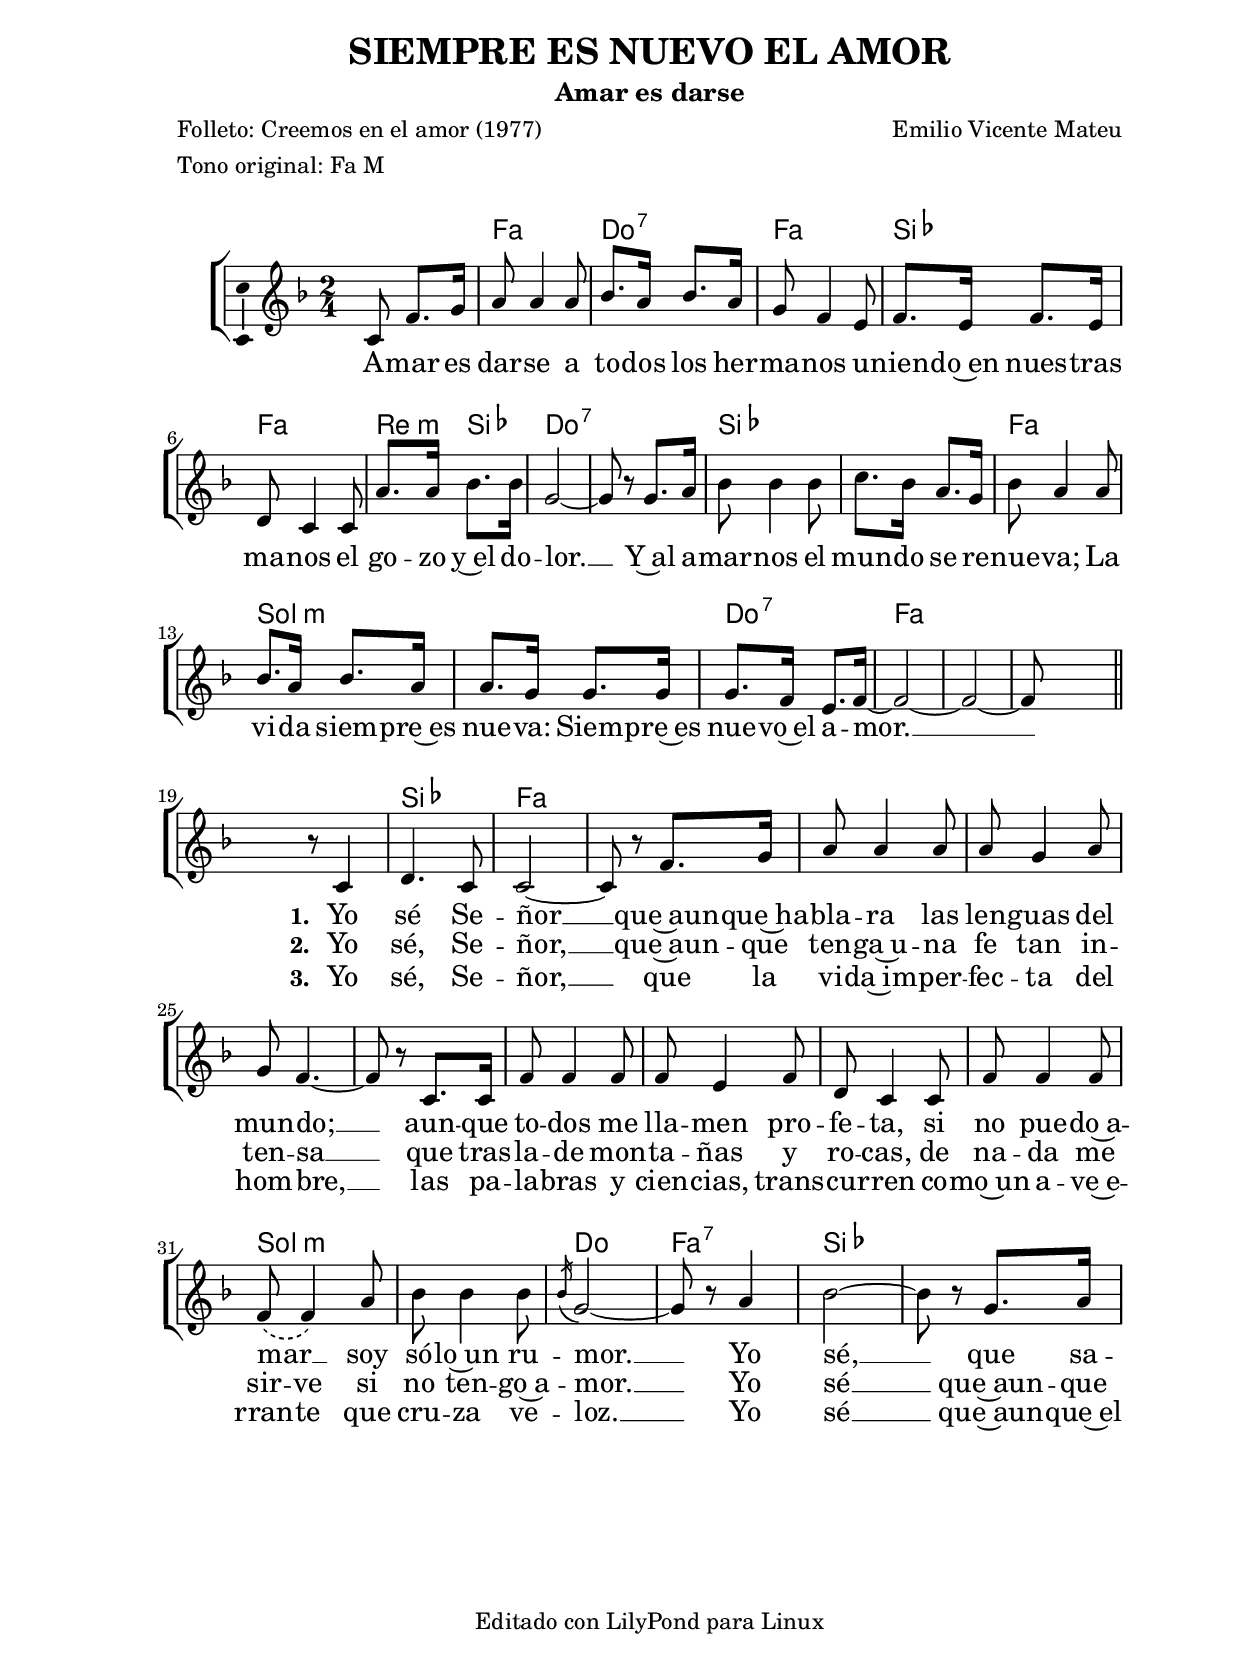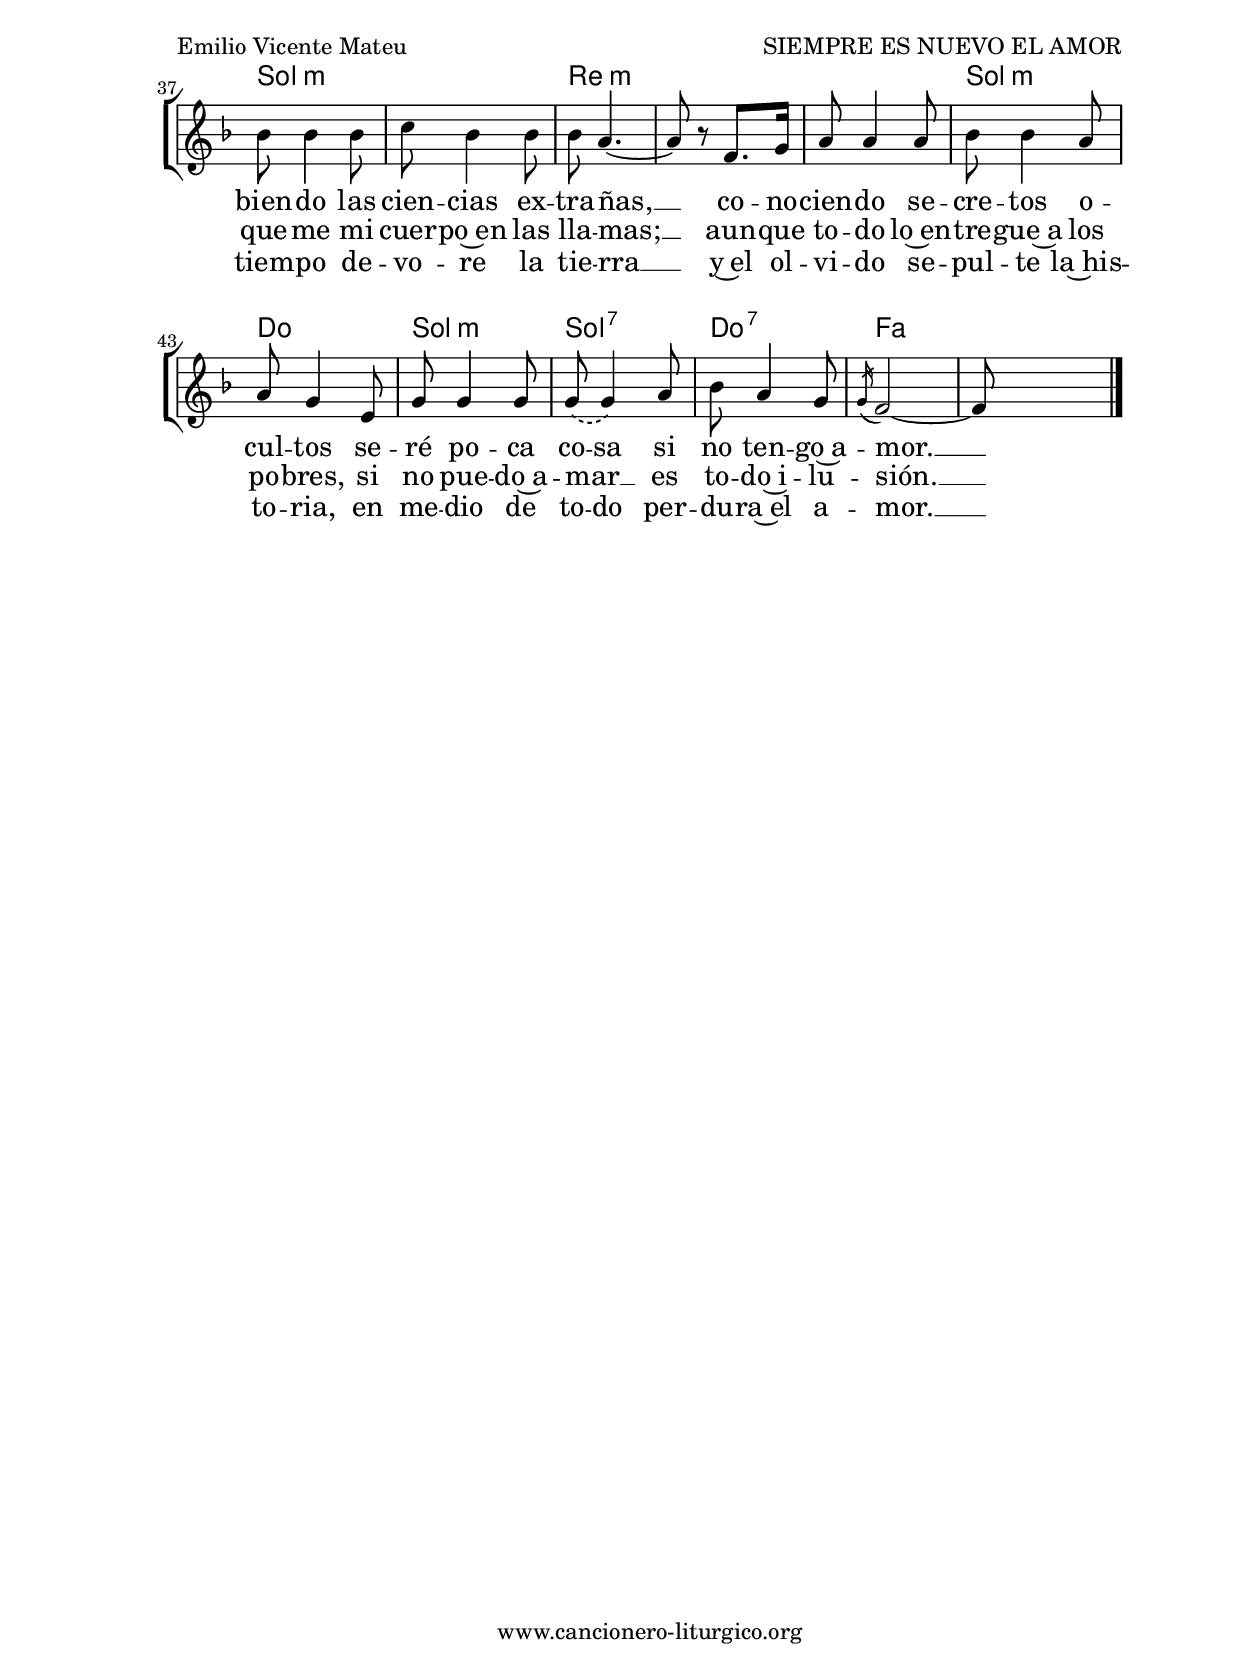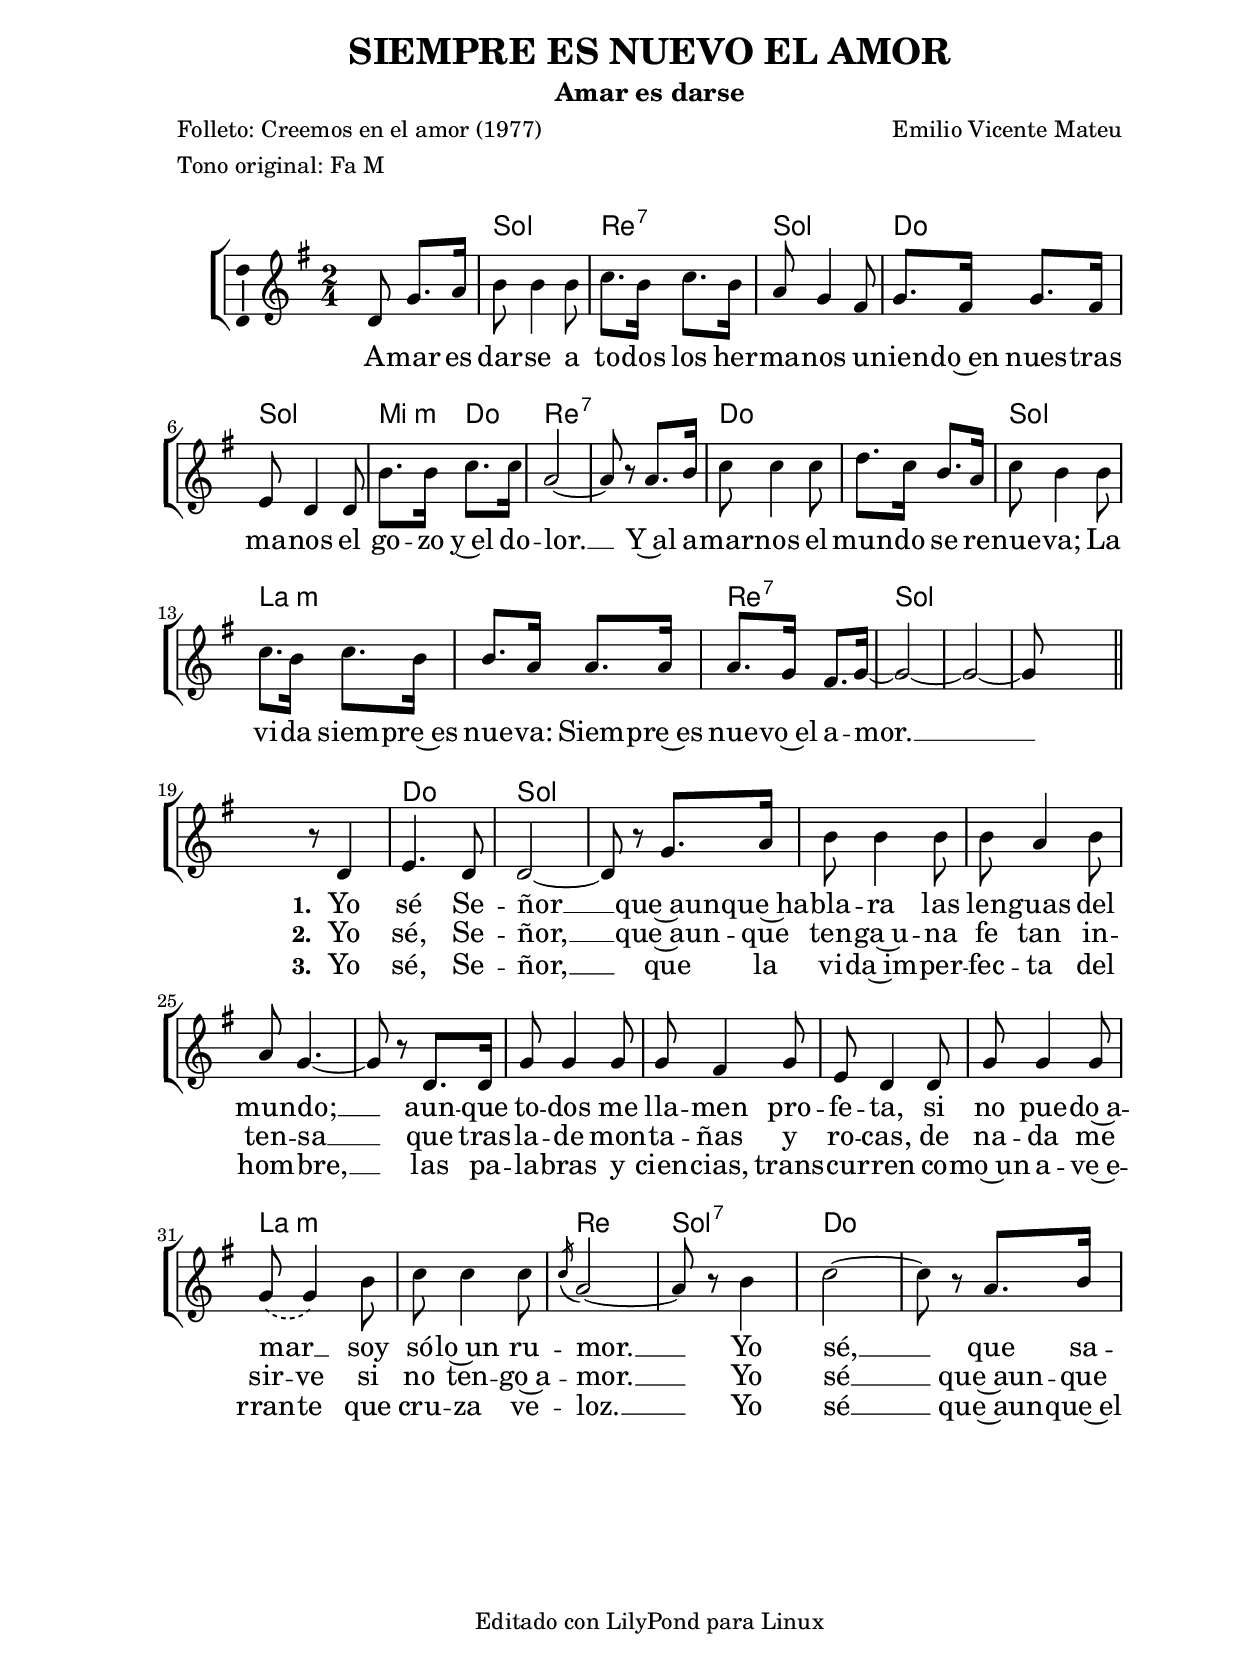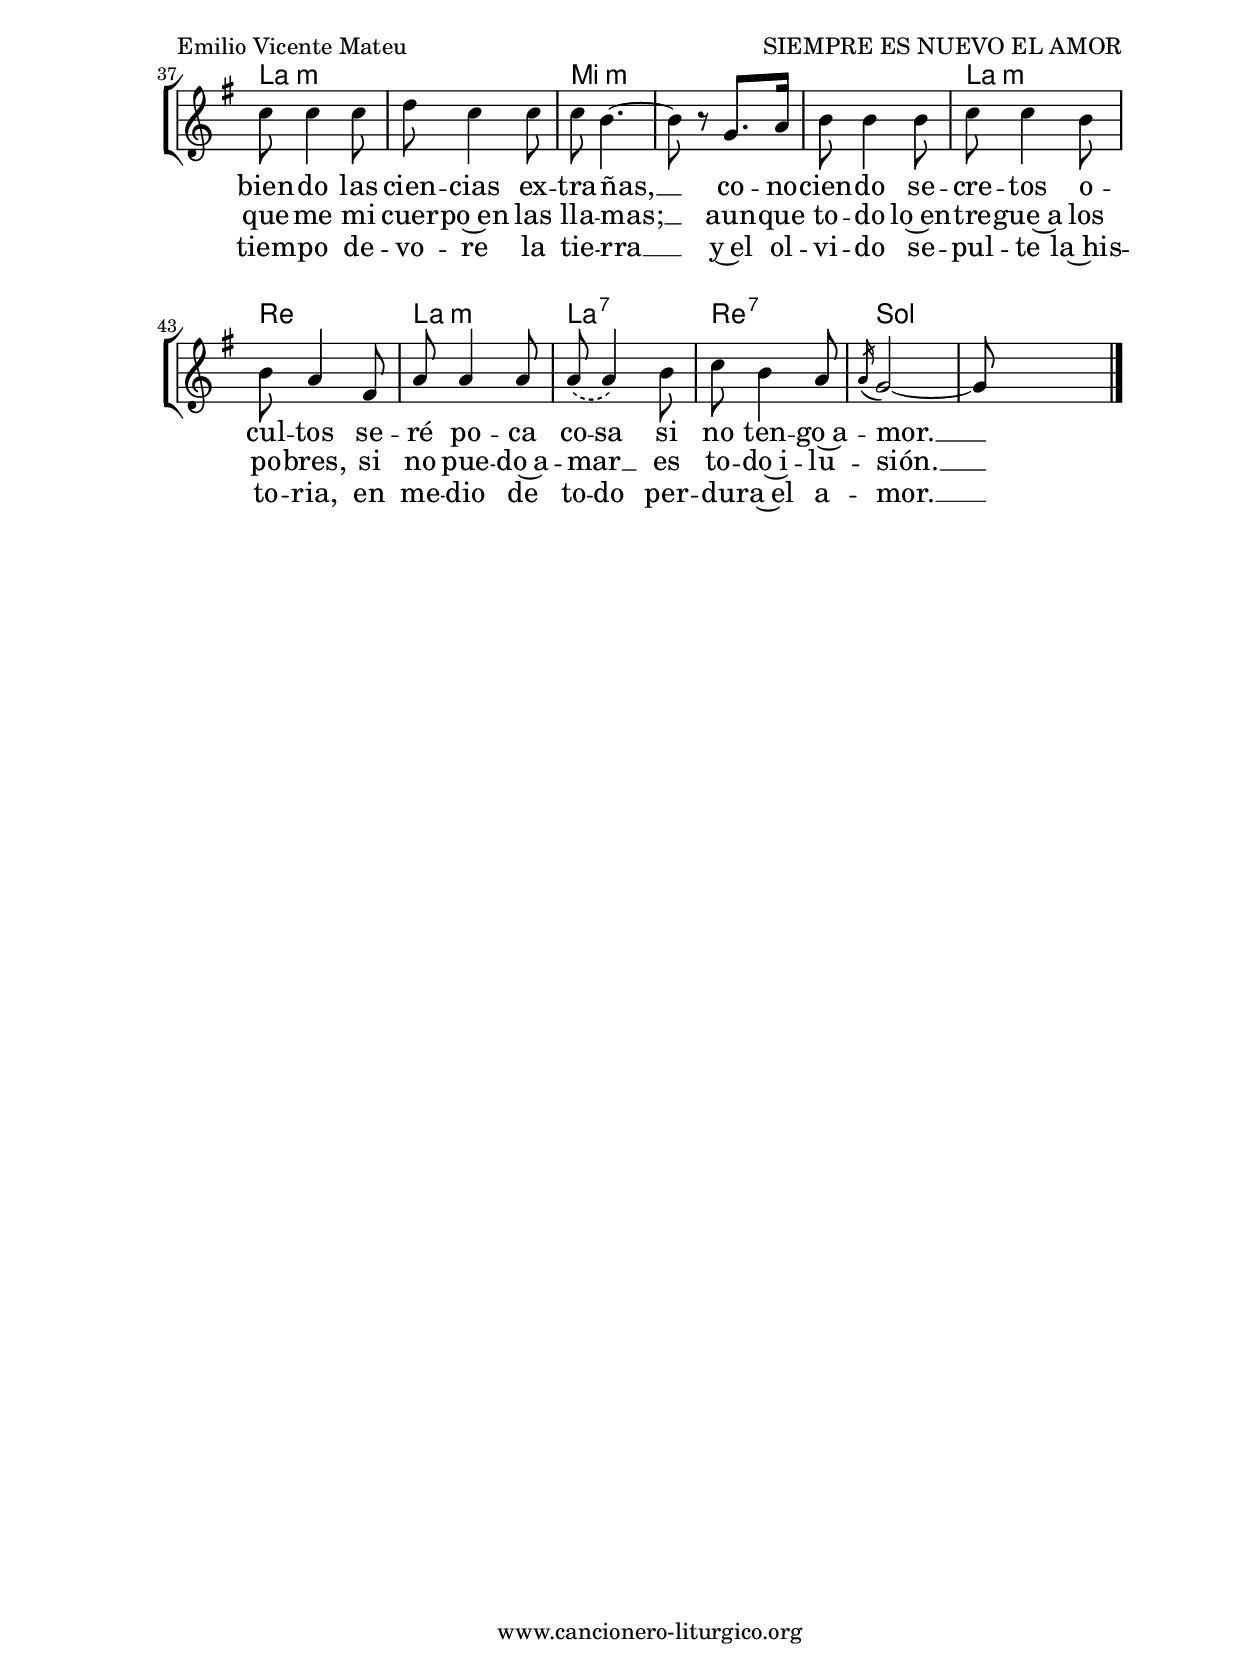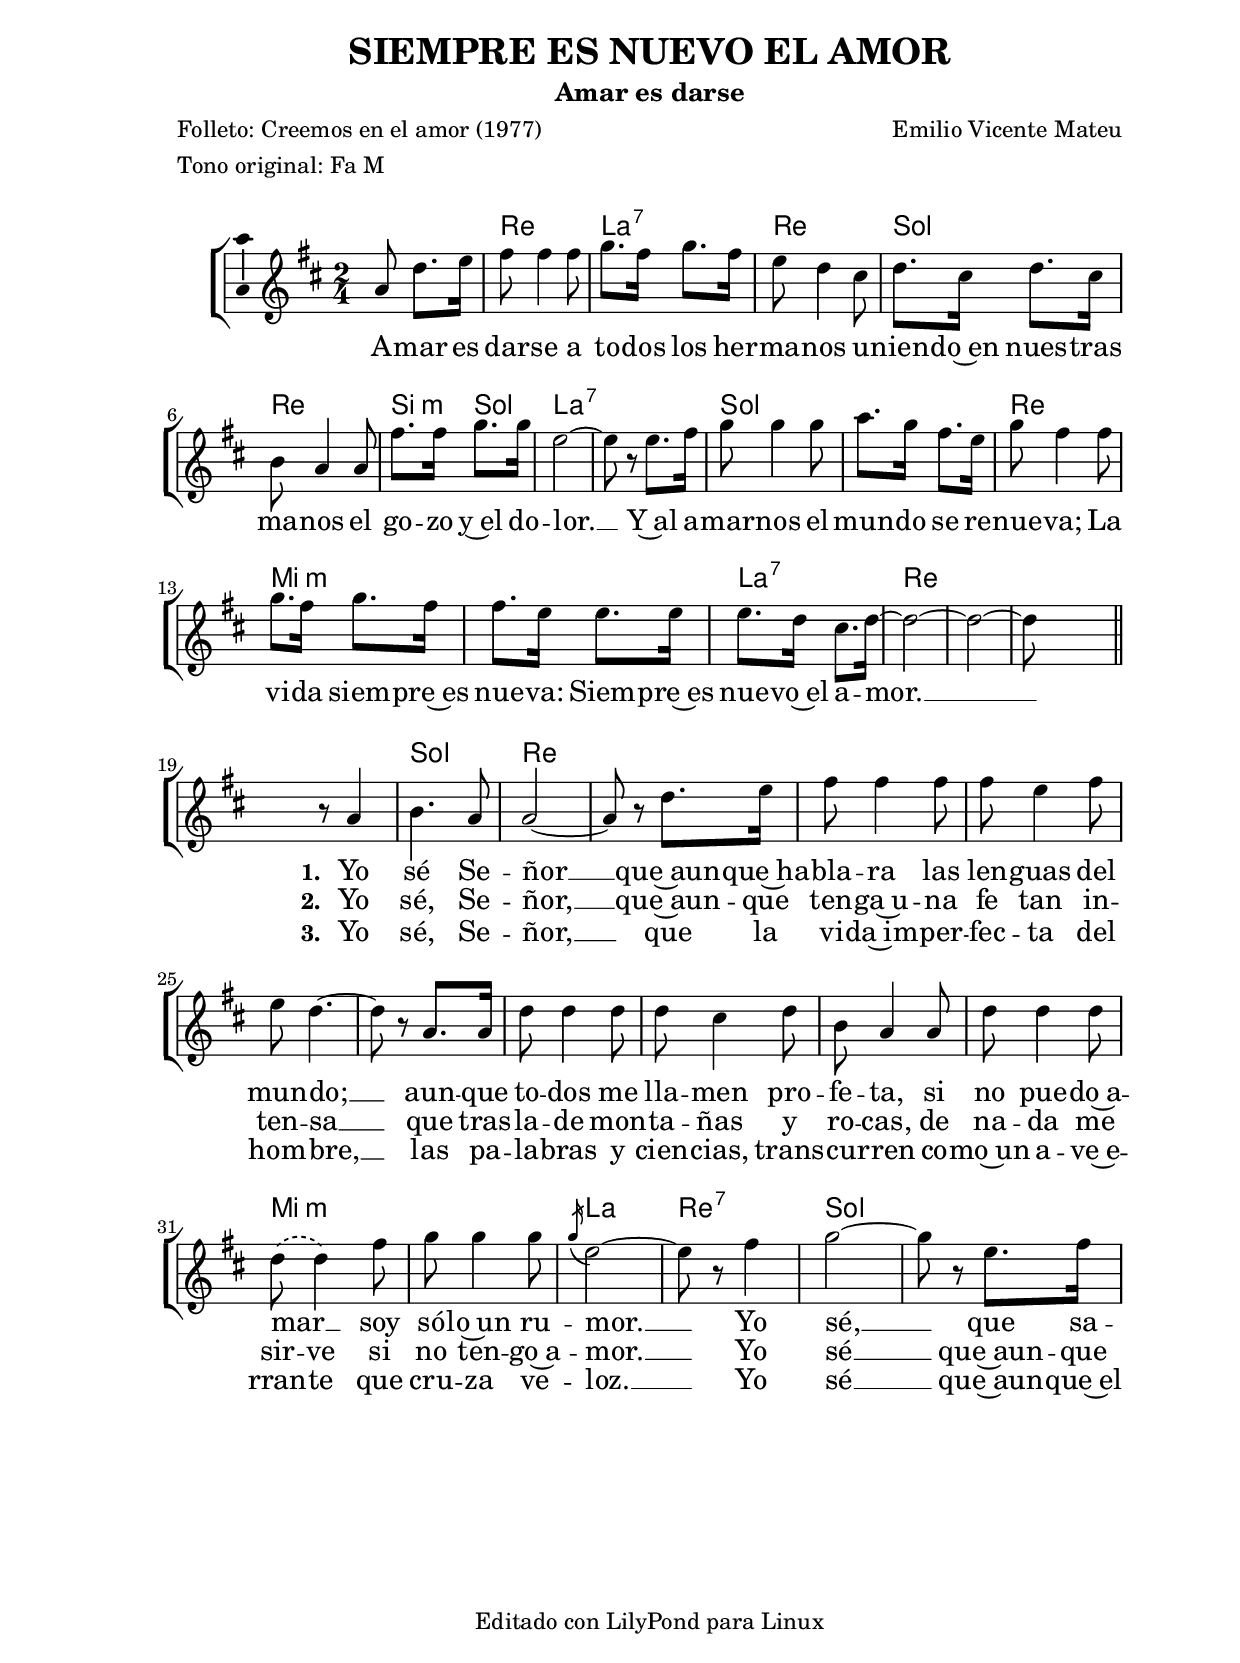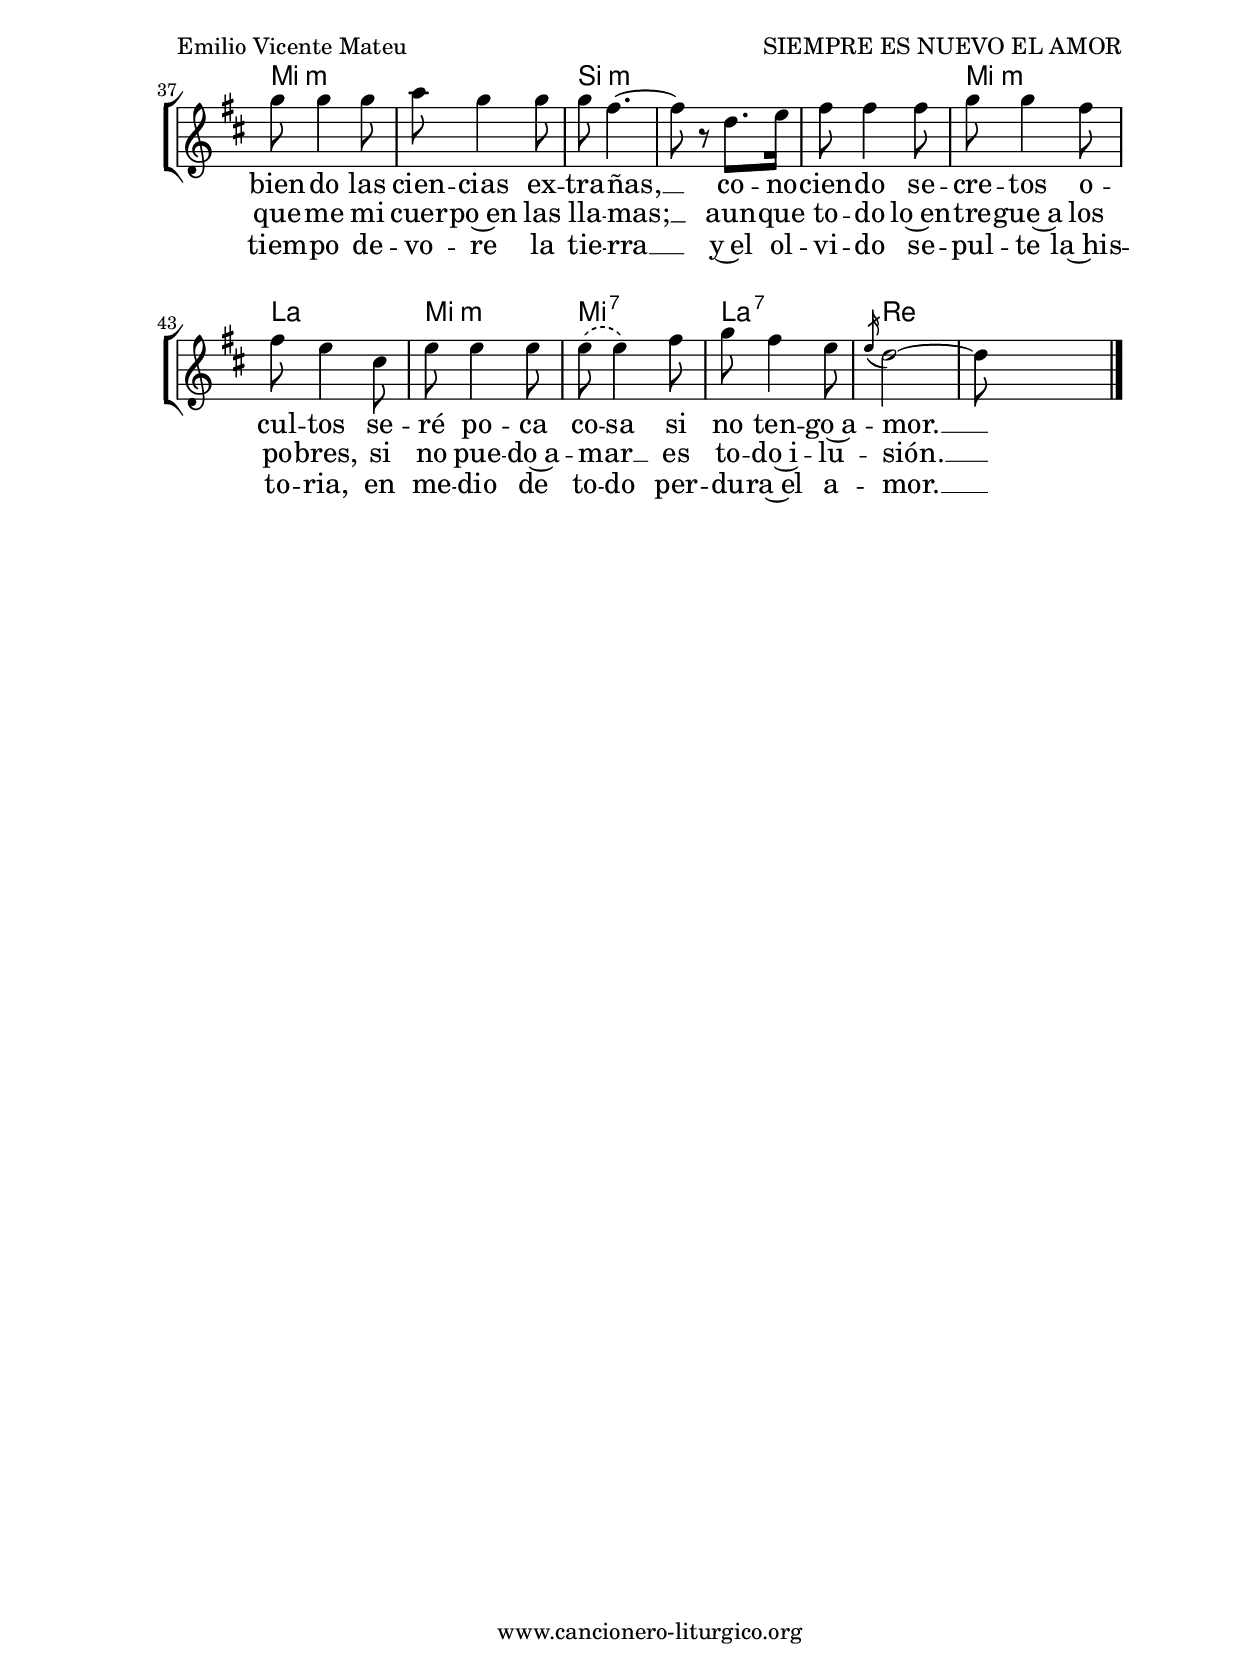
%
%para convertir .midi en .wav:
%timidity filename.midi -Ow -o finename.wav
%
%
%Para convertir de .wav a .mp3:
%lame -h -m j filename.wav
%
%
%para escuchar el midi:
%timidity nombrefichero.midi
%


%versión de lilypond para la que se ha escrito esta partitura:
\version "2.16.0"

	%Tamaño papel
	#(set-default-paper-size "a4")
	%Tamaño partitura
	#(set-global-staff-size 20)
	%No responde al pulsar sobre una nota
	#(ly:set-option 'point-and-click #f)

%parámetros del encabezamiento:
\header {
	title = "SIEMPRE ES NUEVO EL AMOR"
	subtitle = "Amar es darse"
	composer = "Emilio Vicente Mateu"
	poet = "Folleto: Creemos en el amor (1977)"
	meter = "Tono original: Fa M"
	arranger = ""
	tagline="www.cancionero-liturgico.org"
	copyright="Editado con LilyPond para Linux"
	}

%parámetros asociados al papel:
\paper  {
	oddHeaderMarkup = \markup {\fill-line { \on-the-fly #not-first-page \fromproperty #'header:title \on-the-fly #not-first-page \fromproperty #'header:composer }}
	evenHeaderMarkup = \markup {\fill-line { \fromproperty #'header:composer \fromproperty #'header:title }}
	#(set-paper-size "a4")
	print-page-number = ##f
	first-page-number = 1
	print-first-page-number = ##f
%	head-separation = 3.0 \cm
	top-margin = 2.0 \cm
	bottom-margin = 0.5\cm
%%%	bottom-margin = -2.0\cm
	left-margin = 3.0 \cm
	line-width = 16.0 \cm 
	indent = 8\mm
	interscoreline = 2.\mm
	between-system-space = 15\mm
%	para que las partituras no llenen la hoja:
	ragged-bottom = ##t
%	idem para la última hoja:
	ragged-last-bottom = ##f
%	para que las partituras llenen el ancho del papel:
	ragged-last = ##f
	after-title-space = 2.5 \cm
%page-count=1
system-count=8

	%Flexible Vertical Spacing
%	markup-markup-spacing =
%	#'((basic-distance . 15) (minimum-distance . 15) (padding . 3))
	markup-system-spacing =
	#'((basic-distance . 15) (minimum-distance . 15) (padding . 3))
	system-system-spacing =
	#'((basic-distance . 15) (minimum-distance . 15) (padding . 3))
	score-system-spacing =
	#'((basic-distance . 15) (minimum-distance . 15) (padding . 5))
%	top-system-spacing = % header
%	#'((basic-distance . 8) (minimum-distance . 0) (padding . 0))
%	top-markup-spacing =
%	#'((basic-distance . 20) (minimum-distance . 20) (padding . 0))
	last-bottom-spacing = % footer
	#'((basic-distance . 5) (minimum-distance . 5) (padding . 3))
%	score-markup-spacing =
%	#'((basic-distance . 16) (minimum-distance . 13) (padding . 0))

	}


%parámetros que afectan a toda la partitura:
global =  {
	%clave de sol (G):
	\clef G
	%armadura:
%	\transpose c e
	\key f \major
	\tempo 4=100
	\set Score.tempoHideNote = ##t
	}


acordes = {
	\italianChords
	\chordmode {
%	\transpose c e
{

s2 f2 c:7 f bes f d4:m bes c2:7 s bes s f g:m s c:7 f s s
s bes f s s s s s s s s s g:m s c f:7 bes s g:m s d:m s s g:m c g:m g:7 c:7 f s

	}
	}
}

melodia = 

%\transpose c e
{
	\relative c'{
	\time 2/4

\phrasingSlurDashed

s8 c8 f8. g16
a8 a4 a8
bes8. a16 bes8. a16
g8 f4 e8
f8. e16 f8. e16
d8 c4 c8
a'8. a16 bes8. bes16
g2~
g8 r8 g8. a16
bes8 bes4 bes8
c8. bes16 a8. g16
bes8 a4 a8
bes8. a16 bes8. a16
a8. g16 g8. g16
g8. f16 e8. f16~
f2~
f2~
f8 s8 s4

\bar "||"
\break

s8 r8 c4
d4. c8
c2~
c8 r8 f8. g16
a8 a4 a8
a8 g4 a8
g8 f4.~
f8 r8 c8. c16
f8 f4 f8
f8 e4 f8
d8 c4 c8
f8 f4 f8
f8 \(f4\) a8
bes8 bes4 bes8
\acciaccatura bes16
g2~
g8 r8 a4
bes2~
bes8 r8 g8. a16
bes8 bes4 bes8
c8 bes4 bes8
bes8 a4.~
a8 r8 f8. g16
a8 a4 a8
bes8 bes4 a8
a8 g4 e8
g8 g4 g8
g8 \(g4\) a8
bes8 a4 g8
\acciaccatura g16
f2~
f8 s8 s4

\bar "|."
	}
	}


texto = \lyricmode {
A -- mar es dar -- se
a to -- dos los her -- ma -- nos
u -- nien -- do~en nues -- tras ma -- nos
el go -- zo y~el do -- lor. __
Y~al a -- mar -- nos
el mun -- do se re -- nue -- va;
La vi -- da siem -- pre~es nue -- va:
Siem -- pre~es nue -- vo~el a -- mor. __

\set stanza =#"1. " Yo sé Se -- ñor __
que~aun -- que~ha -- bla -- ra las len -- guas del mun -- do; __
aun -- que to -- dos me lla -- men pro -- fe -- ta,
si no pue -- do~a -- mar __ _
soy só -- lo~un ru -- mor. __
Yo sé, __
que sa -- bien -- do
las cien -- cias ex -- tra -- ñas, __
co -- no -- cien -- do se -- cre -- tos o -- cul -- tos
se -- ré po -- ca co -- sa
si no ten -- go~a -- mor. __

	}

textodos = \lyricmode {
\skip 1 \skip 1 \skip 1 \skip 1 \skip 1 \skip 1 \skip 1
\skip 1 \skip 1 \skip 1 \skip 1 \skip 1 \skip 1 \skip 1
\skip 1 \skip 1 \skip 1 \skip 1 \skip 1 \skip 1 \skip 1
\skip 1 \skip 1 \skip 1 \skip 1 \skip 1 \skip 1 \skip 1
\skip 1 \skip 1 \skip 1 \skip 1 \skip 1 \skip 1 \skip 1
\skip 1 \skip 1 \skip 1 \skip 1 \skip 1 \skip 1 \skip 1
\skip 1 \skip 1 \skip 1 \skip 1 \skip 1 \skip 1 \skip 1

\set stanza =#"2. " Yo sé, Se -- ñor, __
que~aun -- que ten -- ga~u -- na fe tan in -- ten -- sa __
que tras -- la -- de mon -- ta -- ñas y ro -- cas,
de na -- da me sir -- ve
si no ten -- go~a -- mor. __
Yo sé __
que~aun -- que que -- me
mi cuer -- po~en las lla -- mas; __
aun -- que to -- do lo~en -- tre -- gue~a los po -- bres,
si no pue -- do~a -- mar __ _
es to -- do~i -- lu -- sión. __ _

	}

textotres = \lyricmode {
\skip 1 \skip 1 \skip 1 \skip 1 \skip 1 \skip 1 \skip 1
\skip 1 \skip 1 \skip 1 \skip 1 \skip 1 \skip 1 \skip 1
\skip 1 \skip 1 \skip 1 \skip 1 \skip 1 \skip 1 \skip 1
\skip 1 \skip 1 \skip 1 \skip 1 \skip 1 \skip 1 \skip 1
\skip 1 \skip 1 \skip 1 \skip 1 \skip 1 \skip 1 \skip 1
\skip 1 \skip 1 \skip 1 \skip 1 \skip 1 \skip 1 \skip 1
\skip 1 \skip 1 \skip 1 \skip 1 \skip 1 \skip 1 \skip 1

\set stanza =#"3. " Yo sé, Se -- ñor, __
que la vi -- da~im -- per -- fec -- ta del hom -- bre, __
las pa -- la -- bras y cien -- cias, trans -- cu -- rren
co -- mo~un a -- ve~e -- rran -- te
que cru -- za ve -- loz. __
Yo sé __
que~aun -- que~el tiem -- po
de -- vo -- re la tie -- rra __
y~el ol -- vi -- do se -- pul -- te la~his -- to -- ria,
en me -- dio de to -- do
per -- du -- ra~el a -- mor. __

	}


acordesStaff = \context ChordNames = acordesStaff <<
	\set chordChanges = ##f
	\acordes
	>>


vozStaff = \context Voice = vozStaff
\with {\consists "Ambitus_engraver"}
<<
%	\set Staff.instrumentName = ""
%	\set Staff.shortInstrumentName = ""
%	\set Staff.midiInstrument = #"clarinet"
%	\set Staff.midiInstrument = #"cello"
%	\set Staff.midiInstrument = #"flute"
	\set Staff.midiInstrument = #"electric guitar (jazz)"
%	\set Staff.midiInstrument = #"english horn"
%	\set Staff.midiInstrument = #"violin"
%	\set Staff.midiInstrument = #"glockenspiel"
	\set Staff.midiMinimumVolume = #0.7
	\set Staff.midiMaximumVolume = #0.9
	\global
	\melodia
	>>

textoStaff = \context Lyrics = textoStaff <<
	\lyricsto vozStaff \texto
	>>

textodosStaff = \context Lyrics = textodosStaff <<
	\lyricsto vozStaff \textodos
	>>

textotresStaff = \context Lyrics = textotresStaff <<
	\lyricsto vozStaff \textotres
	>>

\book {
	\score {
		\context ChoirStaff {
			\override StaffGroup.SystemStartBracket #'collapse-height = #1
			\override Score.SystemStartBar #'collapse-height = #1
			<<
			\acordesStaff
			\vozStaff
			\textoStaff
			\textodosStaff
			\textotresStaff
			>>
			}
		\layout {
	    		\context {
				\Lyrics
				\override LyricText #'font-size = #2
				}
	   		 \context {
				\Score
				\override StaffSymbol #'staff-space = #(magstep +3)
				}
			}
		}
	\score {
		\unfoldRepeats
		\context ChoirStaff {
			<<
			\acordesStaff
			\vozStaff
			>>
			}
		\midi {
	  		\context {
	  			\Score
				tempoWholesPerMinute = #(ly:make-moment 70 4)
				}
			}
		}
	}



#(define output-suffix "C")
\book {
	\score {
		\context ChoirStaff {
			\override StaffGroup.SystemStartBracket #'collapse-height = #1
			\override Score.SystemStartBar #'collapse-height = #1
\transpose c d
			<<
			\acordesStaff
			\vozStaff
			\textoStaff
			\textodosStaff
			\textotresStaff
			>>
			}
		\layout {
	    		\context {
				\Lyrics
				\override LyricText #'font-size = #2
				}
	   		 \context {
				\Score
				\override StaffSymbol #'staff-space = #(magstep +3)
				}
			}
		}
	}

#(define output-suffix "S")
\book {
	\score {
		\context ChoirStaff {
			\override StaffGroup.SystemStartBracket #'collapse-height = #1
			\override Score.SystemStartBar #'collapse-height = #1
\transpose c a
			<<
			\acordesStaff
			\vozStaff
			\textoStaff
			\textodosStaff
			\textotresStaff
			>>
			}
		\layout {
	    		\context {
				\Lyrics
				\override LyricText #'font-size = #2
				}
	   		 \context {
				\Score
				\override StaffSymbol #'staff-space = #(magstep +3)
				}
			}
		}
	}


